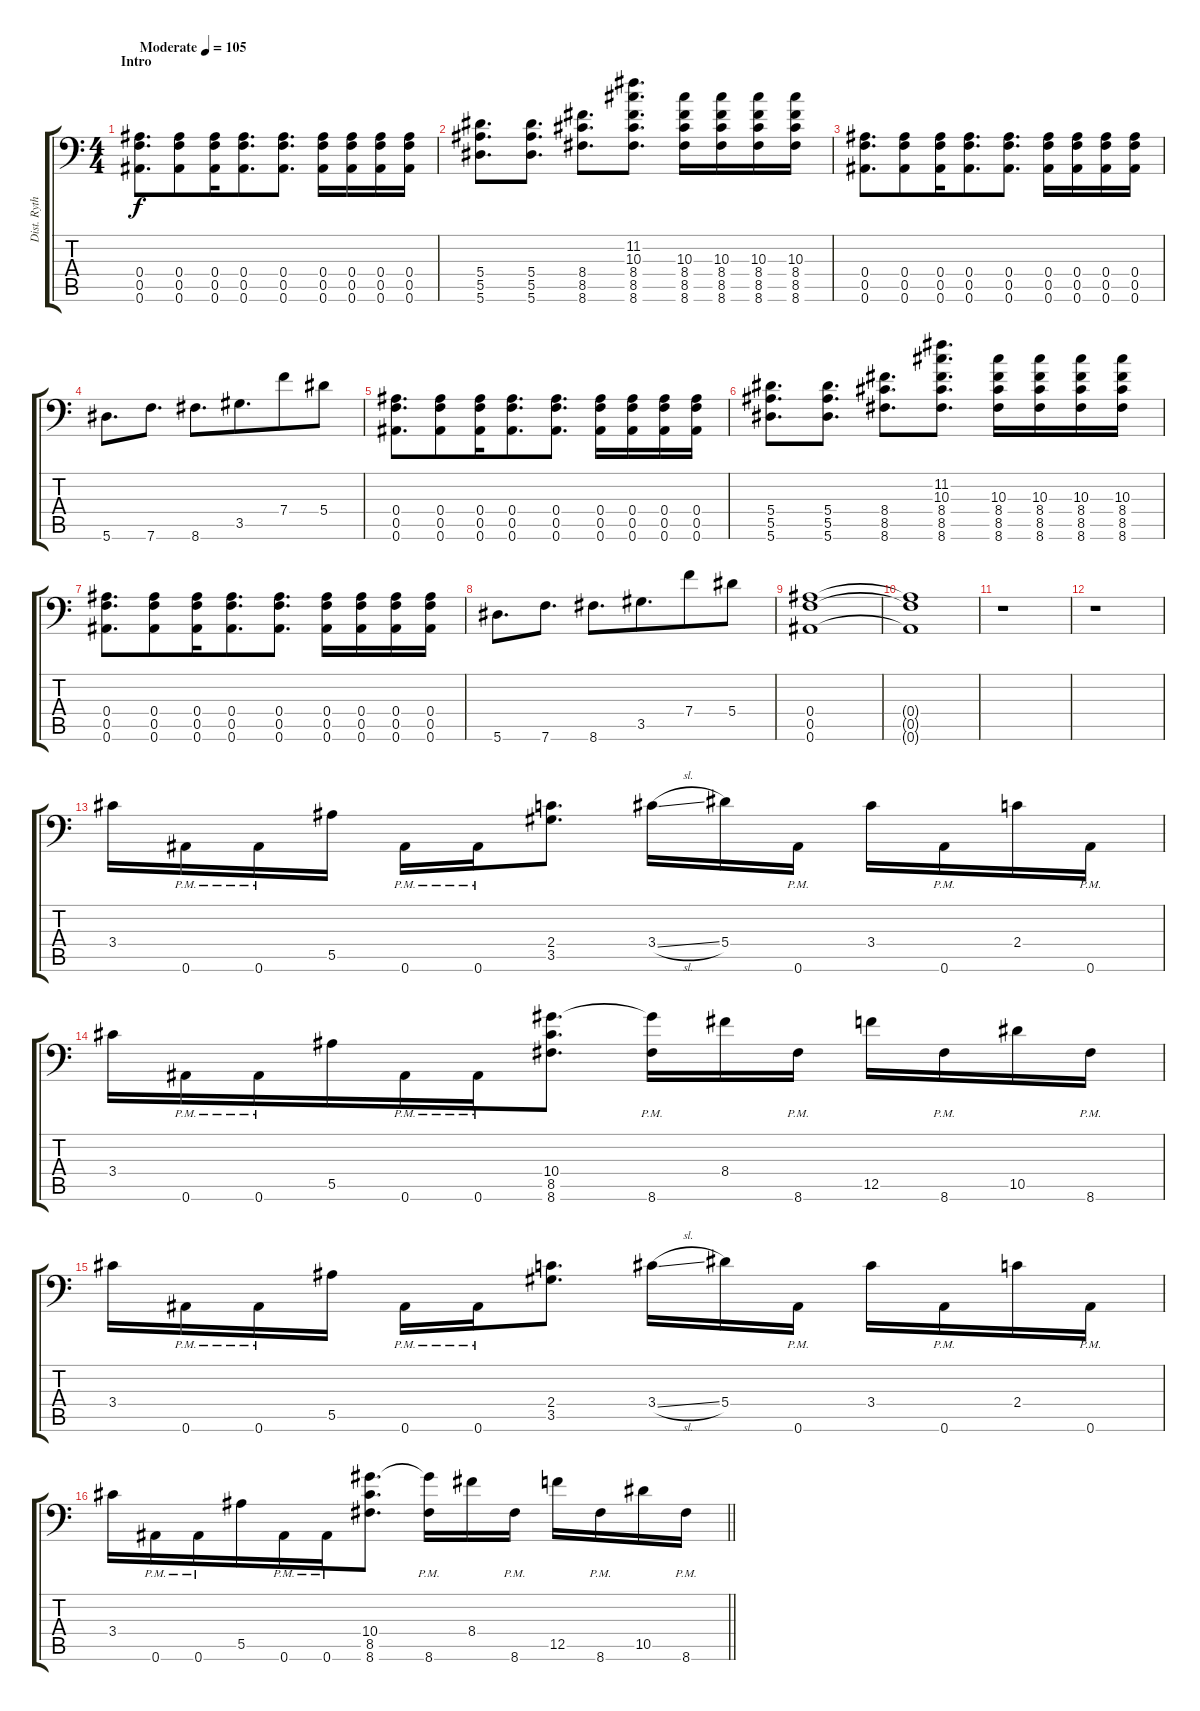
\track ("Dist. Rythm Guitar 2" "Dist. Ryth") {instrument distortionguitar}
\staff {score tabs}
\tuning (C4 G3 Eb3 Bb2 F2 Bb1) {hide}
\ts (4 4)
\section ("" "Intro")
\tempo (105 "Moderate")
\clef f4
\ks c
(0.4 0.5 0.6).8{d dy f instrument distortionguitar beam merge} (0.4 0.5 0.6).8{beam merge} (0.4 0.5 0.6).16{beam merge} (0.4 0.5 0.6).8{d beam merge} (0.4 0.5 0.6).8{d} (0.4 0.5 0.6).16{beam merge} (0.4 0.5 0.6).16 (0.4 0.5 0.6).16 (0.4 0.5 0.6).16 |
(5.4 5.5 5.6).8{d} (5.4 5.5 5.6).8{d} (8.4 8.5 8.6).8{d beam merge} (11.2 10.3 8.4 8.5 8.6).8{d} (10.3 8.4 8.5 8.6).16 (10.3 8.4 8.5 8.6).16 (10.3 8.4 8.5 8.6).16 (10.3 8.4 8.5 8.6).16 |
(0.4 0.5 0.6).8{d beam merge} (0.4 0.5 0.6).8{beam merge} (0.4 0.5 0.6).16{beam merge} (0.4 0.5 0.6).8{d beam merge} (0.4 0.5 0.6).8{d} (0.4 0.5 0.6).16{beam merge} (0.4 0.5 0.6).16 (0.4 0.5 0.6).16 (0.4 0.5 0.6).16 |
5.6.8{d beam merge} 7.6.8{d} 8.6.8{d beam merge} 3.5.8{d beam merge} 7.4.8{beam merge} 5.4.8 |
(0.4 0.5 0.6).8{d beam merge} (0.4 0.5 0.6).8{beam merge} (0.4 0.5 0.6).16{beam merge} (0.4 0.5 0.6).8{d beam merge} (0.4 0.5 0.6).8{d} (0.4 0.5 0.6).16{beam merge} (0.4 0.5 0.6).16 (0.4 0.5 0.6).16 (0.4 0.5 0.6).16 |
(5.4 5.5 5.6).8{d} (5.4 5.5 5.6).8{d} (8.4 8.5 8.6).8{d beam merge} (11.2 10.3 8.4 8.5 8.6).8{d} (10.3 8.4 8.5 8.6).16 (10.3 8.4 8.5 8.6).16 (10.3 8.4 8.5 8.6).16 (10.3 8.4 8.5 8.6).16 |
(0.4 0.5 0.6).8{d beam merge} (0.4 0.5 0.6).8{beam merge} (0.4 0.5 0.6).16{beam merge} (0.4 0.5 0.6).8{d beam merge} (0.4 0.5 0.6).8{d} (0.4 0.5 0.6).16{beam merge} (0.4 0.5 0.6).16 (0.4 0.5 0.6).16 (0.4 0.5 0.6).16 |
5.6.8{d beam merge} 7.6.8{d} 8.6.8{d beam merge} 3.5.8{d beam merge} 7.4.8{beam merge} 5.4.8 |
(0.4 0.5 0.6).1 |
(0.4{t} 0.5{t} 0.6{t}).1 |
r.1 |
r.1 |
3.4.16 0.6{pm}.16 0.6{pm}.16 5.5.16 0.6{pm}.16 0.6{pm}.16 (2.4 3.5).8{d} 3.4{sl}.16 5.4.16 0.6{pm}.16 3.4.16 0.6{pm}.16 2.4.16 0.6{pm}.16 |
3.4.16 0.6{pm}.16 0.6{pm}.16 5.5.16{beam merge} 0.6{pm}.16 0.6{pm}.16 (10.4 8.5 8.6).8{d} (10.4{t} 8.6{pm}).16{beam merge} 8.4.16 8.6{pm}.16 12.5.16{beam merge} 8.6{pm}.16 10.5.16 8.6{pm}.16 |
3.4.16 0.6{pm}.16 0.6{pm}.16 5.5.16 0.6{pm}.16 0.6{pm}.16 (2.4 3.5).8{d} 3.4{sl}.16 5.4.16 0.6{pm}.16 3.4.16 0.6{pm}.16 2.4.16 0.6{pm}.16 |
\barLineRight lightlight
3.4.16 0.6{pm}.16 0.6{pm}.16 5.5.16{beam merge} 0.6{pm}.16 0.6{pm}.16 (10.4 8.5 8.6).8{d} (10.4{t} 8.6{pm}).16{beam merge} 8.4.16 8.6{pm}.16 12.5.16{beam merge} 8.6{pm}.16 10.5.16 8.6{pm}.16
